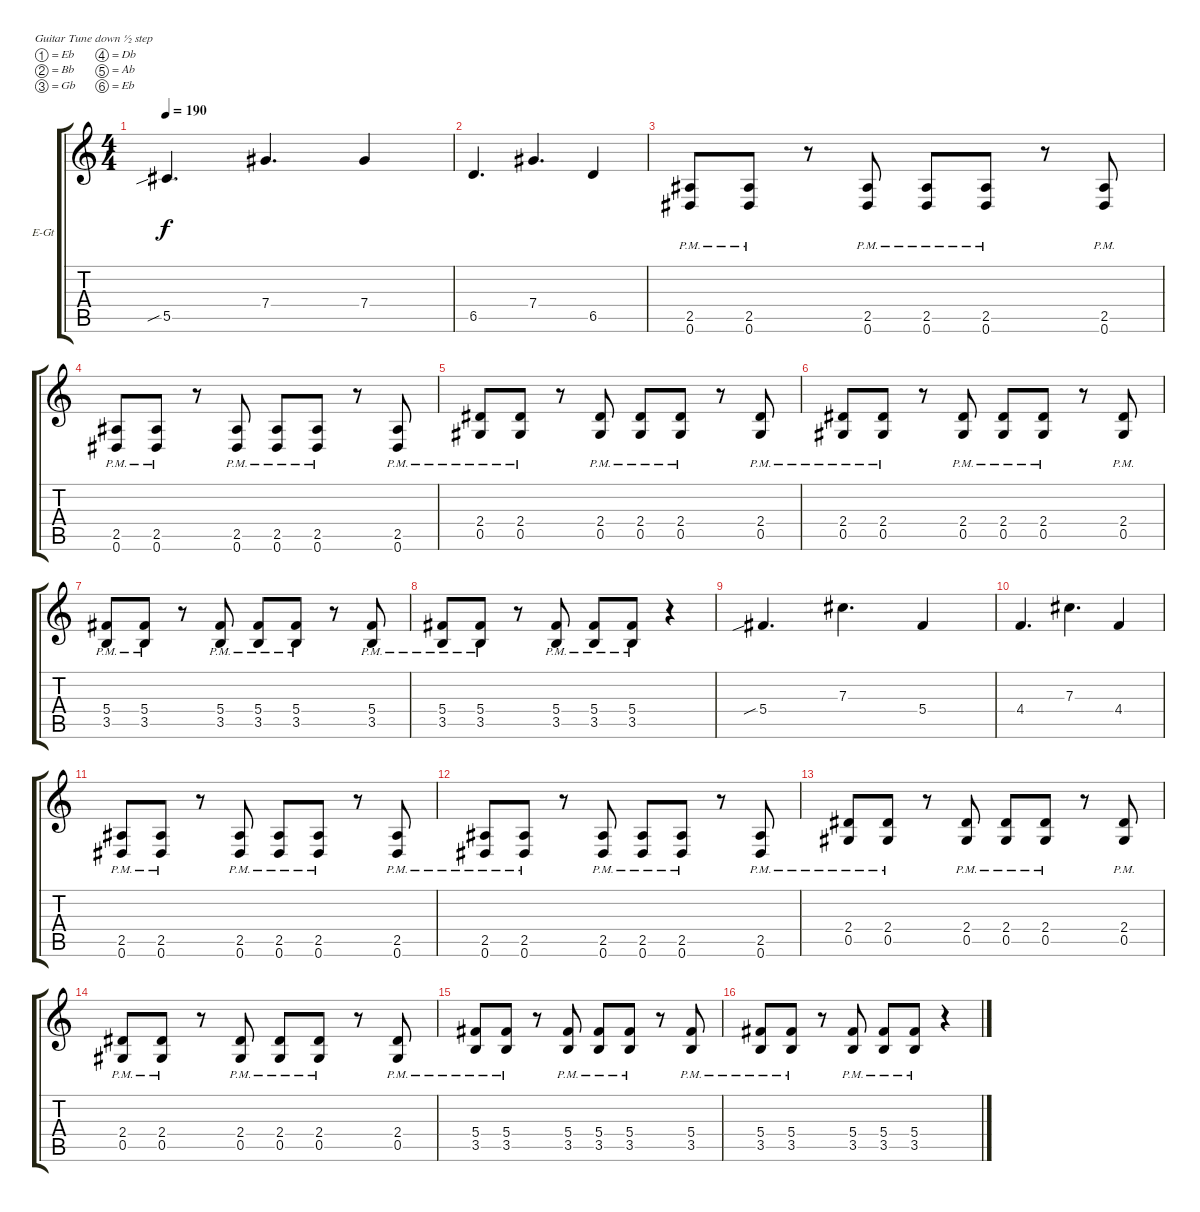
\bracketExtendMode groupsimilarinstruments
\firstSystemTrackNameOrientation horizontal
\otherSystemsTrackNameOrientation horizontal
\track ("Владимир Холстинин" "E-Gt") {instrument distortionguitar}
\staff {score tabs}
\tuning (Eb4 Bb3 Gb3 Db3 Ab2 Eb2)
\ts (4 4)
\tempo 190
\clef g2
\ks c
5.5{sib}.4{d dy f} 7.4.4{d} 7.4.4 |
6.5.4{d} 7.4.4{d} 6.5.4 |
(2.5{pm} 0.6{pm}).8 (2.5{pm} 0.6{pm}).8 r.8 (2.5{pm} 0.6{pm}).8 (2.5{pm} 0.6{pm}).8 (2.5{pm} 0.6{pm}).8 r.8 (2.5{pm} 0.6{pm}).8 |
(2.5{pm} 0.6{pm}).8 (2.5{pm} 0.6{pm}).8 r.8 (2.5{pm} 0.6{pm}).8 (2.5{pm} 0.6{pm}).8 (2.5{pm} 0.6{pm}).8 r.8 (2.5{pm} 0.6{pm}).8 |
(2.4{pm} 0.5{pm}).8 (2.4{pm} 0.5{pm}).8 r.8 (2.4{pm} 0.5{pm}).8 (2.4{pm} 0.5{pm}).8 (2.4{pm} 0.5{pm}).8 r.8 (2.4{pm} 0.5{pm}).8 |
(2.4{pm} 0.5{pm}).8 (2.4{pm} 0.5{pm}).8 r.8 (2.4{pm} 0.5{pm}).8 (2.4{pm} 0.5{pm}).8 (2.4{pm} 0.5{pm}).8 r.8 (2.4{pm} 0.5{pm}).8 |
(5.4{pm} 3.5{pm}).8 (5.4{pm} 3.5{pm}).8 r.8 (5.4{pm} 3.5{pm}).8 (5.4{pm} 3.5{pm}).8 (5.4{pm} 3.5{pm}).8 r.8 (5.4{pm} 3.5{pm}).8 |
(5.4{pm} 3.5{pm}).8 (5.4{pm} 3.5{pm}).8 r.8 (5.4{pm} 3.5{pm}).8 (5.4{pm} 3.5{pm}).8 (5.4{pm} 3.5{pm}).8 r.4 |
5.4{sib}.4{d} 7.3.4{d} 5.4.4 |
4.4.4{d} 7.3.4{d} 4.4.4 |
(2.5{pm} 0.6{pm}).8 (2.5{pm} 0.6{pm}).8 r.8 (2.5{pm} 0.6{pm}).8 (2.5{pm} 0.6{pm}).8 (2.5{pm} 0.6{pm}).8 r.8 (2.5{pm} 0.6{pm}).8 |
(2.5{pm} 0.6{pm}).8 (2.5{pm} 0.6{pm}).8 r.8 (2.5{pm} 0.6{pm}).8 (2.5{pm} 0.6{pm}).8 (2.5{pm} 0.6{pm}).8 r.8 (2.5{pm} 0.6{pm}).8 |
(2.4{pm} 0.5{pm}).8 (2.4{pm} 0.5{pm}).8 r.8 (2.4{pm} 0.5{pm}).8 (2.4{pm} 0.5{pm}).8 (2.4{pm} 0.5{pm}).8 r.8 (2.4{pm} 0.5{pm}).8 |
(2.4{pm} 0.5{pm}).8 (2.4{pm} 0.5{pm}).8 r.8 (2.4{pm} 0.5{pm}).8 (2.4{pm} 0.5{pm}).8 (2.4{pm} 0.5{pm}).8 r.8 (2.4{pm} 0.5{pm}).8 |
(5.4{pm} 3.5{pm}).8 (5.4{pm} 3.5{pm}).8 r.8 (5.4{pm} 3.5{pm}).8 (5.4{pm} 3.5{pm}).8 (5.4{pm} 3.5{pm}).8 r.8 (5.4{pm} 3.5{pm}).8 |
(5.4{pm} 3.5{pm}).8 (5.4{pm} 3.5{pm}).8 r.8 (5.4{pm} 3.5{pm}).8 (5.4{pm} 3.5{pm}).8 (5.4{pm} 3.5{pm}).8 r.4
